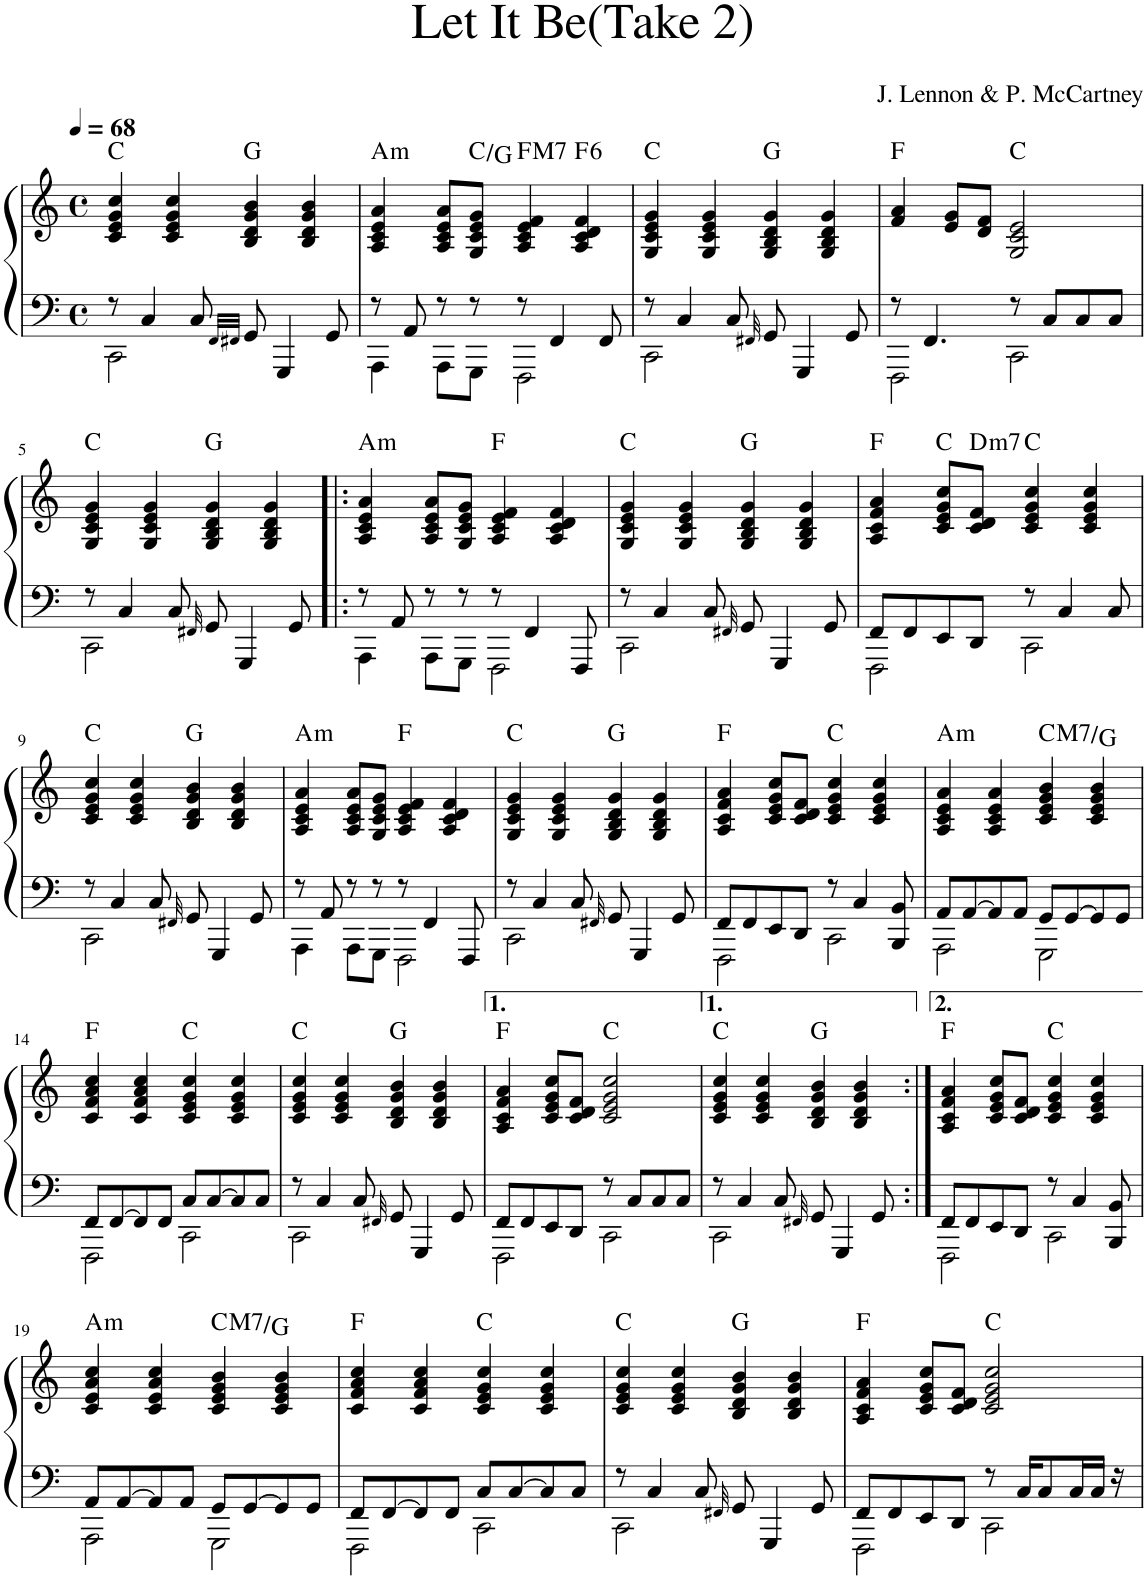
**kern	**kern	**harte
*part1	*part1	*part1
*staff2	*staff1	*
*I"Piano	*	*
*I'Pno.	*	*
*clefF4	*clefG2	*
*k[]	*k[]	*
*M4/4	*M4/4	*
*met(c)	*met(c)	*
*MM68	*MM68	*
=1	=1	=1
*^	*	*
8r	2CC\	4c/ 4e/ 4g/ 4cc/	C:maj
4C/	.	.	.
.	.	4c/ 4e/ 4g/ 4cc/	.
8C/	.	.	.
32qFF/LLL	.	.	.
32qFF#X/JJJ	.	.	.
8GG/	2ryy	4B/ 4d/ 4g/ 4b/	G:maj
4GGG/	.	.	.
.	.	4B/ 4d/ 4g/ 4b/	.
8GG/	.	.	.
=2	=2	=2	=2
!	!	!	!LO:H:kt=m
8r	4AAA\	4A/ 4c/ 4e/ 4a/	A:min
8AA/	.	.	.
8r	8AAA\L	8A/ 8c/ 8e/ 8a/L	.
8r	8GGG\J	8G/ 8c/ 8e/ 8g/J	C:maj/5
!	!	!	!LO:H:kt=M7
8r	2FFF\	4A/ 4c/ 4e/ 4f/	F:maj7
4FF/	.	.	.
!	!	!	!LO:H:kt=6
.	.	4A/ 4c/ 4d/ 4f/	F:maj6
8FF/	.	.	.
=3	=3	=3	=3
8r	2CC\	4G/ 4c/ 4e/ 4g/	C:maj
4C/	.	.	.
.	.	4G/ 4c/ 4e/ 4g/	.
8C/	.	.	.
32qFF#X/	.	.	.
8GG/	2ryy	4G/ 4B/ 4d/ 4g/	G:maj
4GGG/	.	.	.
.	.	4G/ 4B/ 4d/ 4g/	.
8GG/	.	.	.
=4	=4	=4	=4
8r	2FFF\	4f/ 4a/	F:maj
4.FF/	.	.	.
.	.	8e/ 8g/L	.
.	.	8d/ 8f/J	.
8r	2CC\	2G/ 2c/ 2e/	C:maj
8C/L	.	.	.
8C/	.	.	.
8C/J	.	.	.
!!LO:LB:g=z
=5	=5	=5	=5
8r	2CC\	4G/ 4c/ 4e/ 4g/	C:maj
4C/	.	.	.
.	.	4G/ 4c/ 4e/ 4g/	.
8C/	.	.	.
32qFF#X/	.	.	.
8GG/	2ryy	4G/ 4B/ 4d/ 4g/	G:maj
4GGG/	.	.	.
.	.	4G/ 4B/ 4d/ 4g/	.
8GG/	.	.	.
=6!|:	=6!|:	=6!|:	=6!|:
!	!	!	!LO:H:kt=m
8r	4AAA\	4A/ 4c/ 4e/ 4a/	A:min
8AA/	.	.	.
8r	8AAA\L	8A/ 8c/ 8e/ 8a/L	.
8r	8GGG\J	8G/ 8c/ 8e/ 8g/J	.
8r	2FFF\	4A/ 4c/ 4e/ 4f/	F:maj
4FF/	.	.	.
.	.	4A/ 4c/ 4d/ 4f/	.
8FFF/	.	.	.
=7	=7	=7	=7
8r	2CC\	4G/ 4c/ 4e/ 4g/	C:maj
4C/	.	.	.
.	.	4G/ 4c/ 4e/ 4g/	.
8C/	.	.	.
32qFF#X/	.	.	.
8GG/	2ryy	4G/ 4B/ 4d/ 4g/	G:maj
4GGG/	.	.	.
.	.	4G/ 4B/ 4d/ 4g/	.
8GG/	.	.	.
=8	=8	=8	=8
8FF/L	2FFF\	4A/ 4c/ 4f/ 4a/	F:maj
8FF/	.	.	.
8EE/	.	8c/ 8e/ 8g/ 8cc/L	C:maj
!	!	!	!LO:H:kt=m7
8DD/J	.	8c/ 8d/ 8f/J	D:min7
8r	2CC\	4c/ 4e/ 4g/ 4cc/	C:maj
4C/	.	.	.
.	.	4c/ 4e/ 4g/ 4cc/	.
8C/	.	.	.
!!LO:LB:g=z
=9	=9	=9	=9
8r	2CC\	4c/ 4e/ 4g/ 4cc/	C:maj
4C/	.	.	.
.	.	4c/ 4e/ 4g/ 4cc/	.
8C/	.	.	.
32qFF#X/	.	.	.
8GG/	2ryy	4B/ 4d/ 4g/ 4b/	G:maj
4GGG/	.	.	.
.	.	4B/ 4d/ 4g/ 4b/	.
8GG/	.	.	.
=10	=10	=10	=10
!	!	!	!LO:H:kt=m
8r	4AAA\	4A/ 4c/ 4e/ 4a/	A:min
8AA/	.	.	.
8r	8AAA\L	8A/ 8c/ 8e/ 8a/L	.
8r	8GGG\J	8G/ 8c/ 8e/ 8g/J	.
8r	2FFF\	4A/ 4c/ 4e/ 4f/	F:maj
4FF/	.	.	.
.	.	4A/ 4c/ 4d/ 4f/	.
8FFF/	.	.	.
=11	=11	=11	=11
8r	2CC\	4G/ 4c/ 4e/ 4g/	C:maj
4C/	.	.	.
.	.	4G/ 4c/ 4e/ 4g/	.
8C/	.	.	.
32qFF#X/	.	.	.
8GG/	2ryy	4G/ 4B/ 4d/ 4g/	G:maj
4GGG/	.	.	.
.	.	4G/ 4B/ 4d/ 4g/	.
8GG/	.	.	.
=12	=12	=12	=12
8FF/L	2FFF\	4A/ 4c/ 4f/ 4a/	F:maj
8FF/	.	.	.
8EE/	.	8c/ 8e/ 8g/ 8cc/L	.
8DD/J	.	8c/ 8d/ 8f/J	.
8r	2CC\	4c/ 4e/ 4g/ 4cc/	C:maj
4C/	.	.	.
.	.	4c/ 4e/ 4g/ 4cc/	.
8BBB/ 8BB/	.	.	.
=13	=13	=13	=13
!	!	!	!LO:H:kt=m
8AA/L	2AAA\	4A/ 4c/ 4e/ 4a/	A:min
[8AA/	.	.	.
8AA/]	.	4A/ 4c/ 4e/ 4a/	.
8AA/J	.	.	.
!	!	!	!LO:H:kt=M7
8GG/L	2GGG\	4c/ 4e/ 4g/ 4b/	C:maj7/5
[8GG/	.	.	.
8GG/]	.	4c/ 4e/ 4g/ 4b/	.
8GG/J	.	.	.
!!LO:LB:g=z
=14	=14	=14	=14
8FF/L	2FFF\	4c/ 4f/ 4a/ 4cc/	F:maj
[8FF/	.	.	.
8FF/]	.	4c/ 4f/ 4a/ 4cc/	.
8FF/J	.	.	.
8C/L	2CC\	4c/ 4e/ 4g/ 4cc/	C:maj
[8C/	.	.	.
8C/]	.	4c/ 4e/ 4g/ 4cc/	.
8C/J	.	.	.
=15	=15	=15	=15
8r	2CC\	4c/ 4e/ 4g/ 4cc/	C:maj
4C/	.	.	.
.	.	4c/ 4e/ 4g/ 4cc/	.
8C/	.	.	.
32qFF#X/	.	.	.
8GG/	2ryy	4B/ 4d/ 4g/ 4b/	G:maj
4GGG/	.	.	.
.	.	4B/ 4d/ 4g/ 4b/	.
8GG/	.	.	.
=16	=16	=16	=16
8FF/L	2FFF\	4A/ 4c/ 4f/ 4a/	F:maj
8FF/	.	.	.
8EE/	.	8c/ 8e/ 8g/ 8cc/L	.
8DD/J	.	8c/ 8d/ 8f/J	.
8r	2CC\	2c/ 2e/ 2g/ 2cc/	C:maj
8C/L	.	.	.
8C/	.	.	.
8C/J	.	.	.
=17	=17	=17	=17
8r	2CC\	4c/ 4e/ 4g/ 4cc/	C:maj
4C/	.	.	.
.	.	4c/ 4e/ 4g/ 4cc/	.
8C/	.	.	.
32qFF#X/	.	.	.
8GG/	2ryy	4B/ 4d/ 4g/ 4b/	G:maj
4GGG/	.	.	.
.	.	4B/ 4d/ 4g/ 4b/	.
8GG/	.	.	.
=18:|!	=18:|!	=18:|!	=18:|!
8FF/L	2FFF\	4A/ 4c/ 4f/ 4a/	F:maj
8FF/	.	.	.
8EE/	.	8c/ 8e/ 8g/ 8cc/L	.
8DD/J	.	8c/ 8d/ 8f/J	.
8r	2CC\	4c/ 4e/ 4g/ 4cc/	C:maj
4C/	.	.	.
.	.	4c/ 4e/ 4g/ 4cc/	.
8BBB/ 8BB/	.	.	.
!!LO:LB:g=z
=19	=19	=19	=19
!	!	!	!LO:H:kt=m
8AA/L	2AAA\	4c/ 4e/ 4a/ 4cc/	A:min
[8AA/	.	.	.
8AA/]	.	4c/ 4e/ 4a/ 4cc/	.
8AA/J	.	.	.
!	!	!	!LO:H:kt=M7
8GG/L	2GGG\	4c/ 4e/ 4g/ 4b/	C:maj7/5
[8GG/	.	.	.
8GG/]	.	4c/ 4e/ 4g/ 4b/	.
8GG/J	.	.	.
=20	=20	=20	=20
8FF/L	2FFF\	4c/ 4f/ 4a/ 4cc/	F:maj
[8FF/	.	.	.
8FF/]	.	4c/ 4f/ 4a/ 4cc/	.
8FF/J	.	.	.
8C/L	2CC\	4c/ 4e/ 4g/ 4cc/	C:maj
[8C/	.	.	.
8C/]	.	4c/ 4e/ 4g/ 4cc/	.
8C/J	.	.	.
=21	=21	=21	=21
8r	2CC\	4c/ 4e/ 4g/ 4cc/	C:maj
4C/	.	.	.
.	.	4c/ 4e/ 4g/ 4cc/	.
8C/	.	.	.
32qFF#X/	.	.	.
8GG/	2ryy	4B/ 4d/ 4g/ 4b/	G:maj
4GGG/	.	.	.
.	.	4B/ 4d/ 4g/ 4b/	.
8GG/	.	.	.
=22	=22	=22	=22
8FF/L	2FFF\	4A/ 4c/ 4f/ 4a/	F:maj
8FF/	.	.	.
8EE/	.	8c/ 8e/ 8g/ 8cc/L	.
8DD/J	.	8c/ 8d/ 8f/J	.
8r	2CC\	2c/ 2e/ 2g/ 2cc/	C:maj
16C/KL	.	.	.
8C/	.	.	.
16C/L	.	.	.
16C/JJ	.	.	.
16r	.	.	.
*v	*v	*	*
=	=	=
*-	*-	*-
